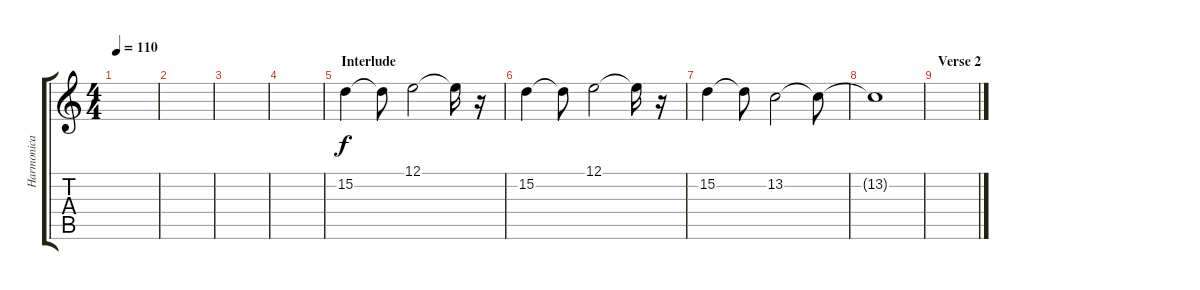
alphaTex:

\track ("Harmonica" "Harmonica") {instrument harmonica}
\staff {score tabs}
\tuning (E4 B3 G3 D3 A2 E2) {hide}
\ts (4 4)
\tempo 110
\clef g2
\ks c
|
|
|
|
\section ("" " Interlude")
15.2.4 15.2{t}.8 12.1.2 12.1{t}.16 r.16 |
15.2.4 15.2{t}.8 12.1.2 12.1{t}.16 r.16 |
15.2.4 15.2{t}.8 13.2.2 13.2{t}.8 |
13.2{t}.1{volume 4} |
\section ("" "Verse 2")
